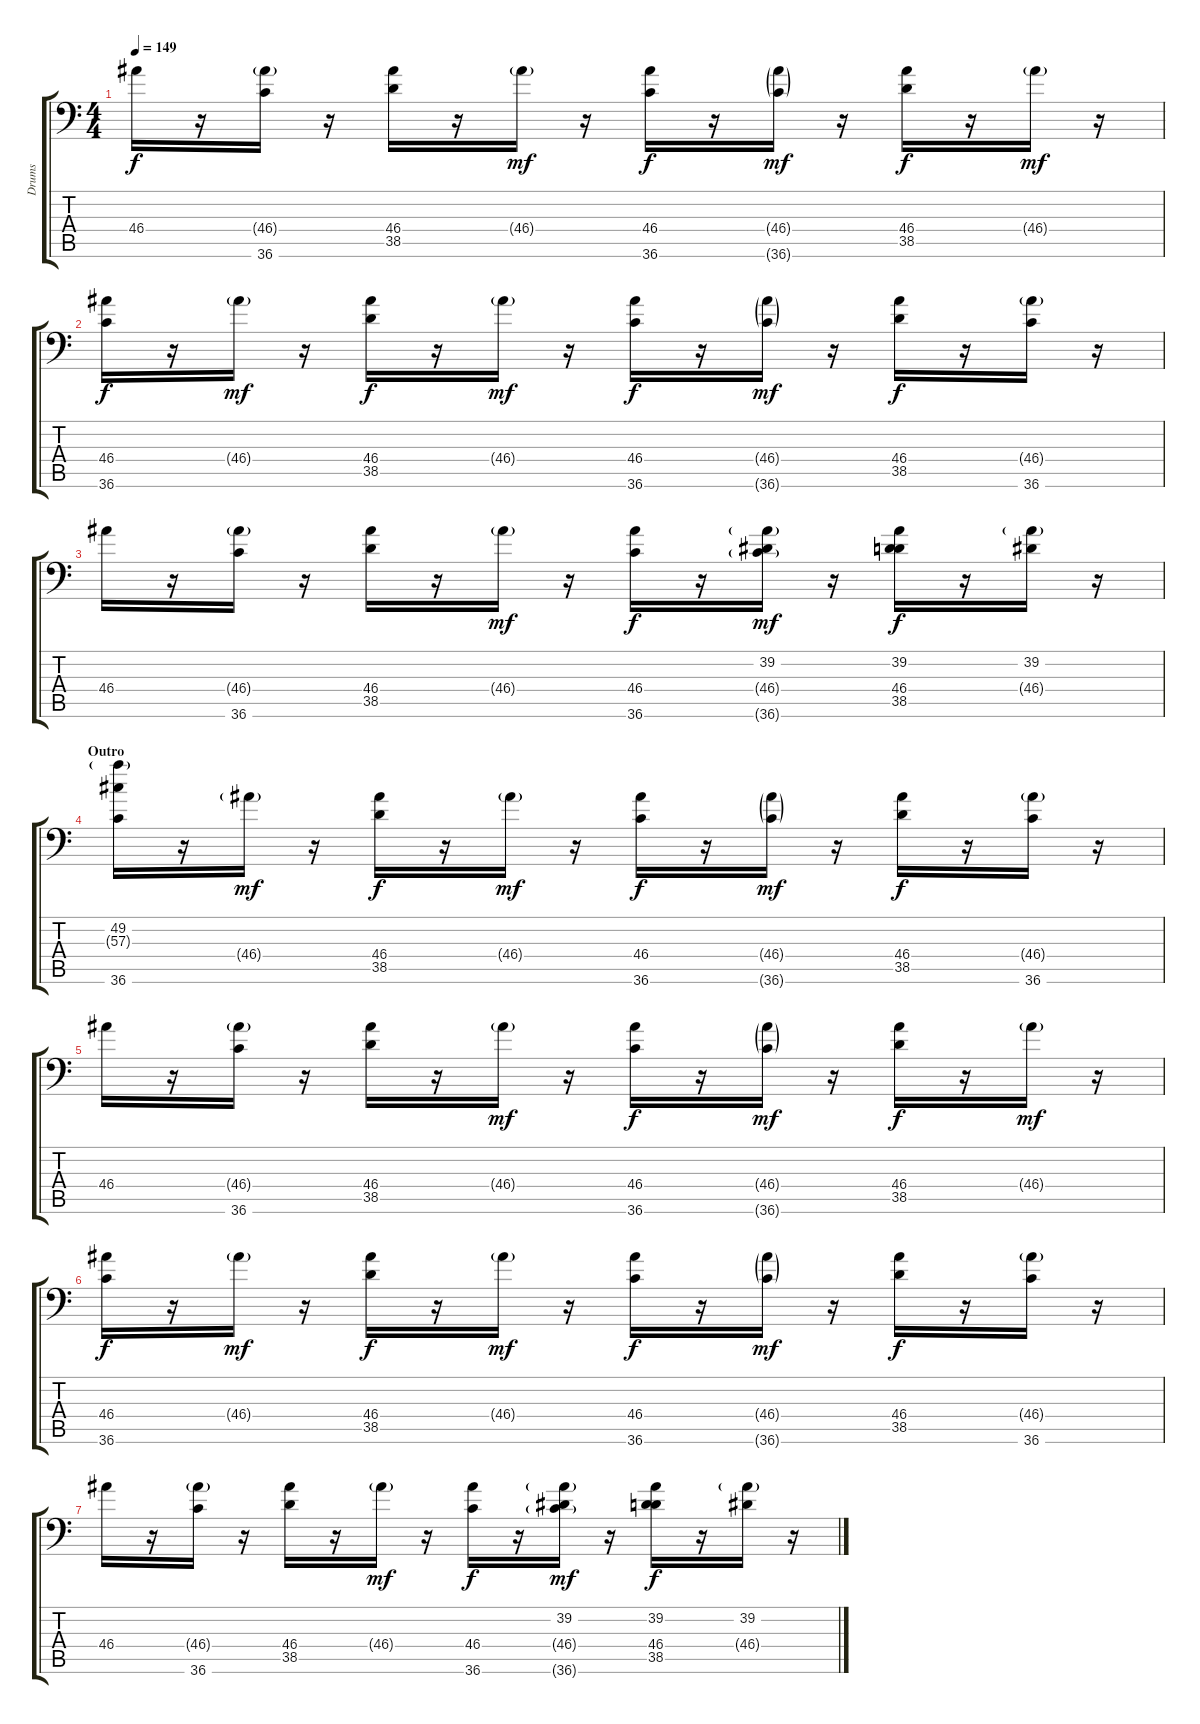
\track ("Drums" "Drums") {instrument acousticgrandpiano}
\staff {score tabs}
\tuning (C-1 C-1 C-1 C-1 C-1 C-1) {hide}
\ts (4 4)
\tempo 149
\clef f4
\ks c
46.4.16{dy f} r.16 (46.4{g} 36.6).16 r.16 (46.4 38.5).16 r.16 46.4{g}.16{dy mf} r.16 (46.4 36.6).16{dy f} r.16 (46.4{g} 36.6{g}).16{dy mf} r.16 (46.4 38.5).16{dy f} r.16 46.4{g}.16{dy mf} r.16 |
(46.4 36.6).16{dy f} r.16 46.4{g}.16{dy mf} r.16 (46.4 38.5).16{dy f} r.16 46.4{g}.16{dy mf} r.16 (46.4 36.6).16{dy f} r.16 (46.4{g} 36.6{g}).16{dy mf} r.16 (46.4 38.5).16{dy f} r.16 (46.4{g} 36.6).16 r.16 |
46.4.16 r.16 (46.4{g} 36.6).16 r.16 (46.4 38.5).16 r.16 46.4{g}.16{dy mf} r.16 (46.4 36.6).16{dy f} r.16 (39.2 46.4{g} 36.6{g}).16{dy mf} r.16 (39.2 46.4 38.5).16{dy f} r.16 (39.2 46.4{g}).16 r.16 |
\section ("" "Outro")
(49.2 57.3{g} 36.6).16 r.16 46.4{g}.16{dy mf} r.16 (46.4 38.5).16{dy f} r.16 46.4{g}.16{dy mf} r.16 (46.4 36.6).16{dy f} r.16 (46.4{g} 36.6{g}).16{dy mf} r.16 (46.4 38.5).16{dy f} r.16 (46.4{g} 36.6).16 r.16 |
46.4.16 r.16 (46.4{g} 36.6).16 r.16 (46.4 38.5).16 r.16 46.4{g}.16{dy mf} r.16 (46.4 36.6).16{dy f} r.16 (46.4{g} 36.6{g}).16{dy mf} r.16 (46.4 38.5).16{dy f} r.16 46.4{g}.16{dy mf} r.16 |
(46.4 36.6).16{dy f} r.16 46.4{g}.16{dy mf} r.16 (46.4 38.5).16{dy f} r.16 46.4{g}.16{dy mf} r.16 (46.4 36.6).16{dy f} r.16 (46.4{g} 36.6{g}).16{dy mf} r.16 (46.4 38.5).16{dy f} r.16 (46.4{g} 36.6).16 r.16 |
46.4.16 r.16 (46.4{g} 36.6).16 r.16 (46.4 38.5).16 r.16 46.4{g}.16{dy mf} r.16 (46.4 36.6).16{dy f} r.16 (39.2 46.4{g} 36.6{g}).16{dy mf} r.16 (39.2 46.4 38.5).16{dy f} r.16 (39.2 46.4{g}).16 r.16
